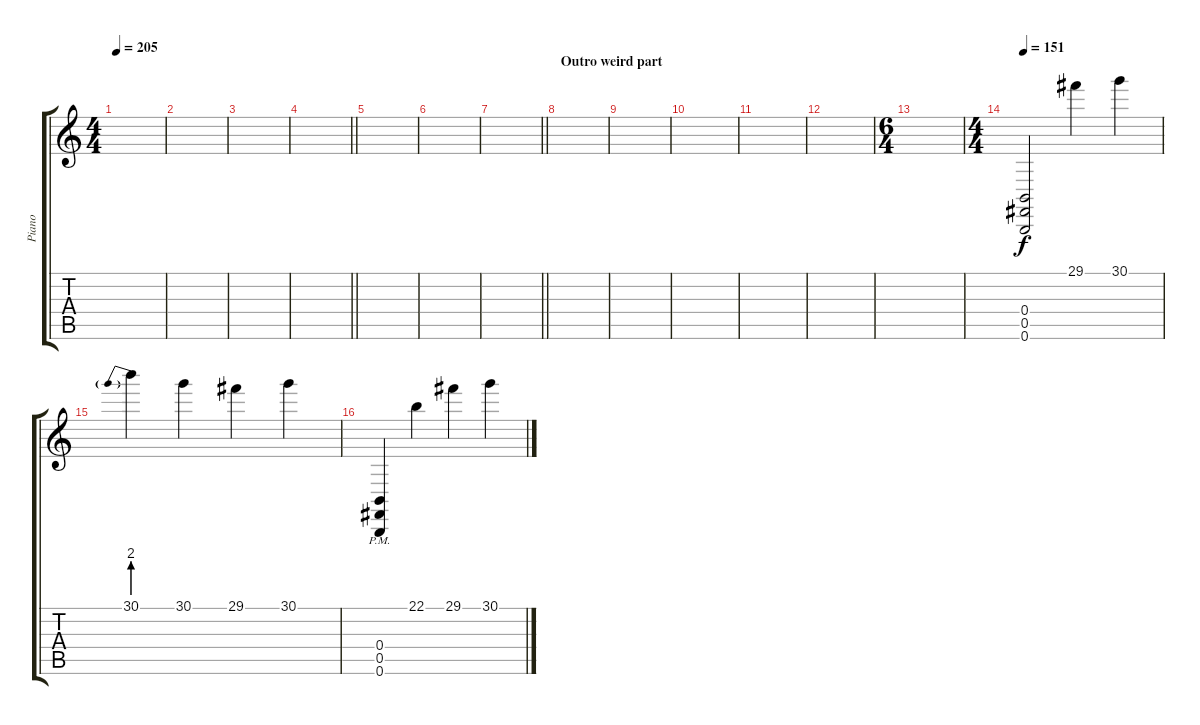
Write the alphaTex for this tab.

\track ("Piano" "Piano") {instrument brightacousticpiano}
\staff {score tabs}
\tuning (Db4 Ab3 E3 B2 Gb2 B1) {hide}
\ts (4 4)
\tempo 205
\clef g2
\ks c
|
|
|
\barLineRight lightlight
|
|
|
\barLineRight lightlight
|
\section ("" "Outro weird part")
|
|
|
|
|
\ts (6 4)
|
\ts (4 4)
\tempo 150
\tempo 151
(0.4 0.5 0.6).2 29.1.4 30.1.4 |
30.1{be (prebend 0 8 60 8)}.4 30.1.4 29.1.4 30.1.4 |
(0.4{pm} 0.5{pm} 0.6{pm}).4 22.1.4 29.1.4 30.1.4
